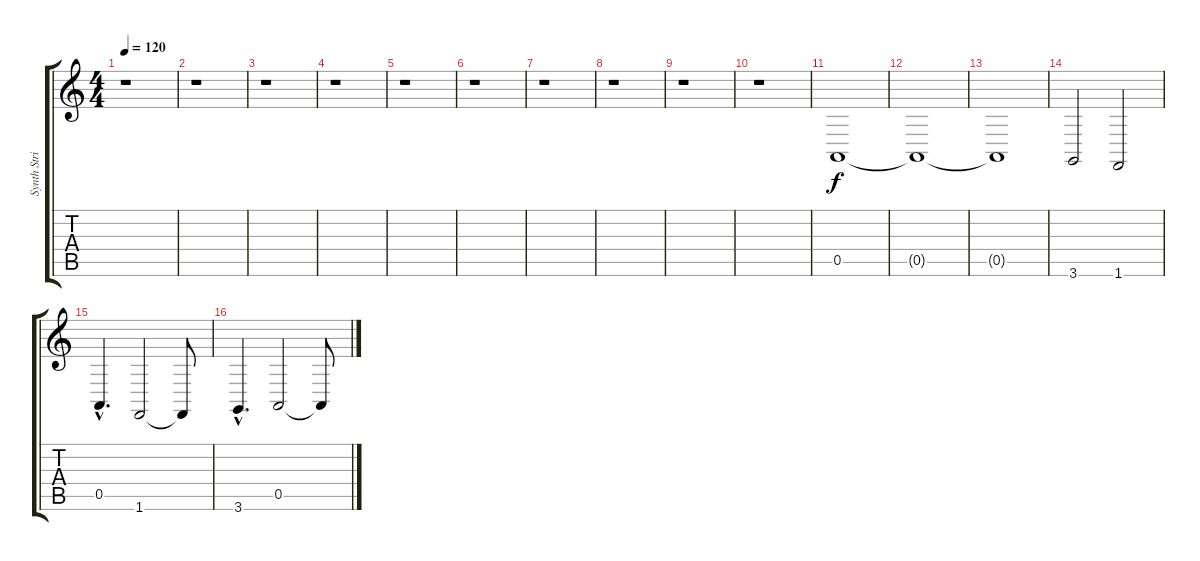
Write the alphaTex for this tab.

\track ("Synth Strings 2" "Synth Stri") {instrument synthstrings1}
\staff {score tabs}
\tuning (E4 B3 G3 D3 A2 E2) {hide}
\ts (4 4)
\tempo 120
\clef g2
\ks c
r.1{dy f} |
r.1 |
r.1 |
r.1 |
r.1 |
r.1 |
r.1 |
r.1 |
r.1 |
r.1 |
0.5.1 |
0.5{t}.1 |
0.5{t}.1 |
3.6.2 1.6.2 |
0.5{hac}.4{d} 1.6.2 1.6{t}.8 |
3.6{hac}.4{d} 0.5.2 0.5{t}.8
